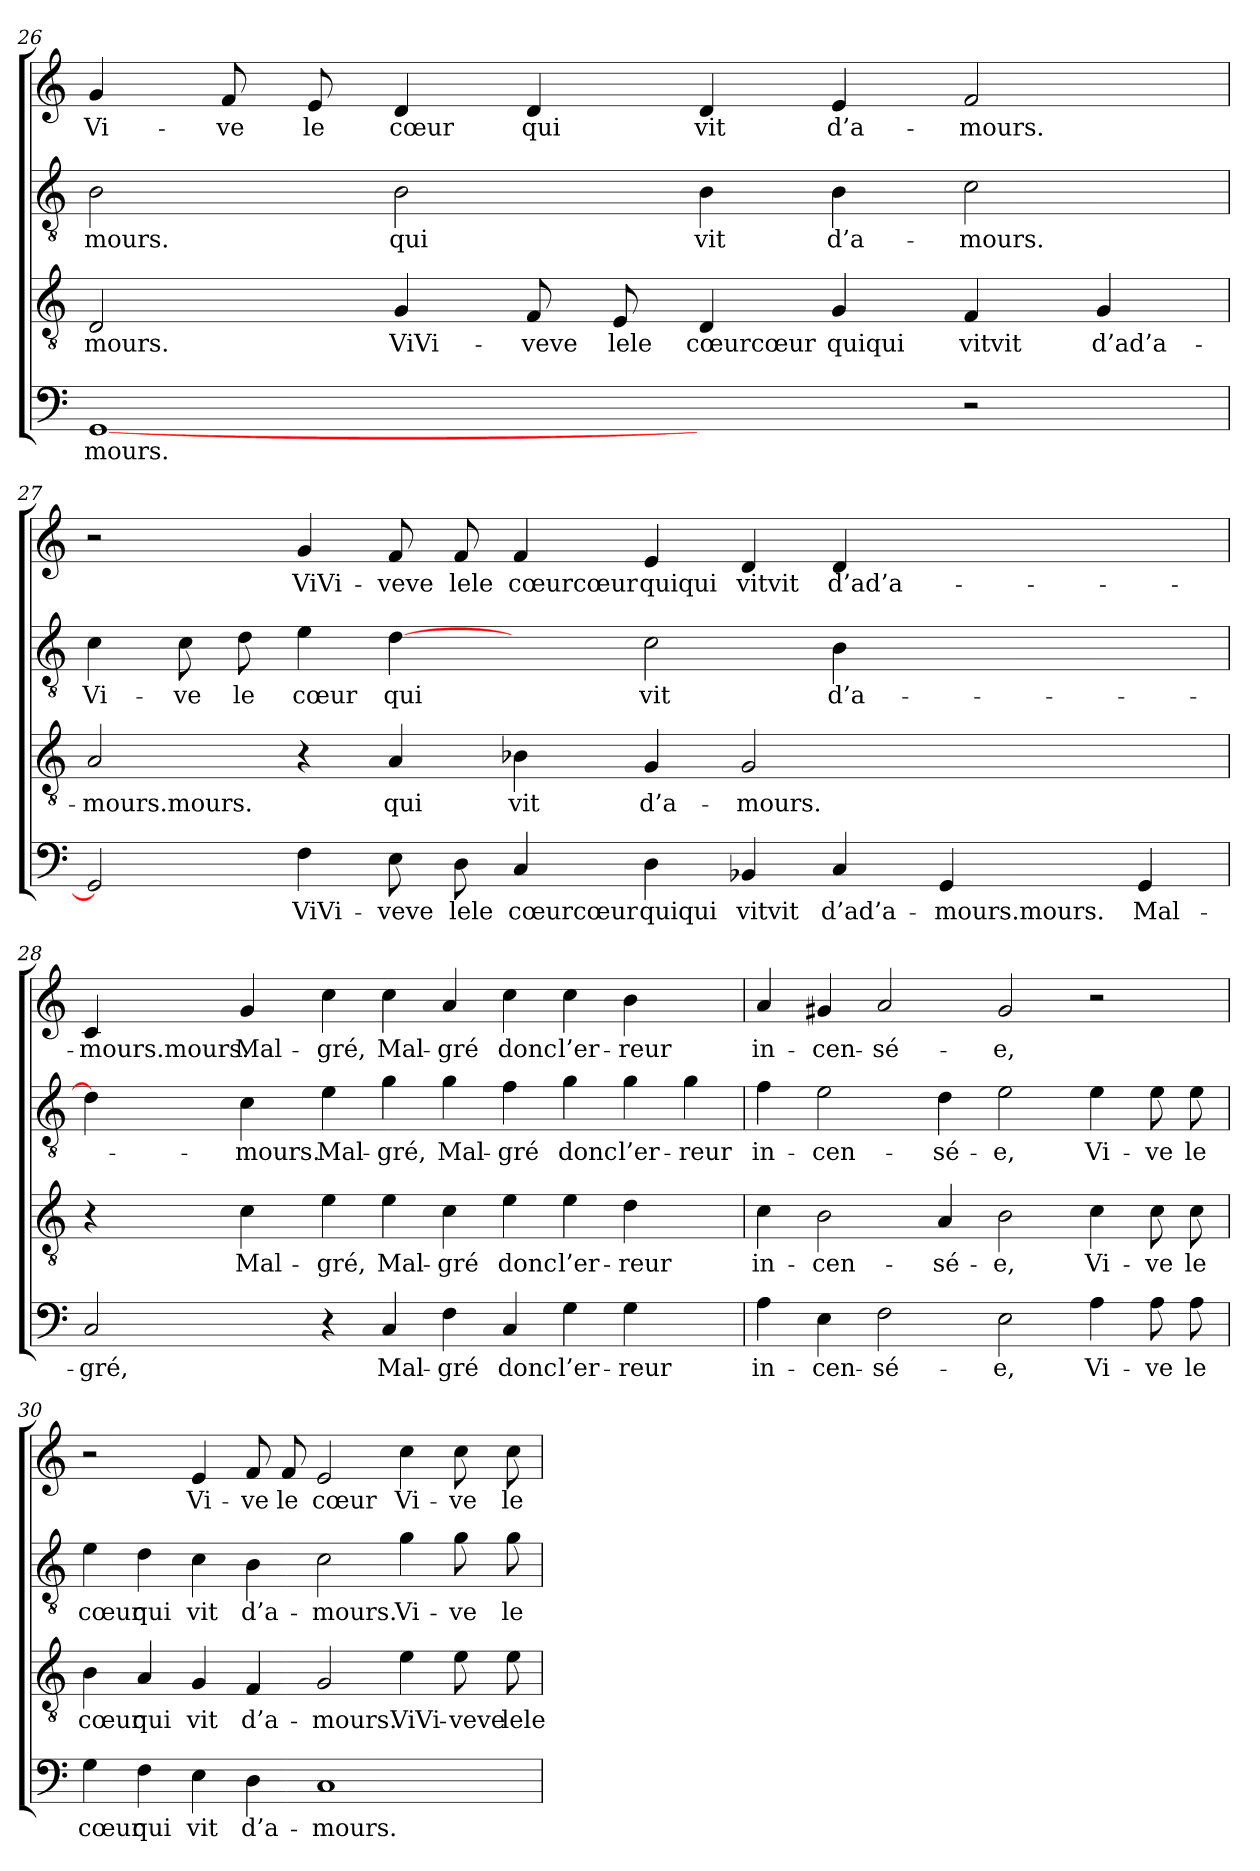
**kern	**text	**kern	**text	**kern	**text	**kern	**text
*part4	*part4	*part3	*part3	*part2	*part2	*part1	*part1
*staff4	*staff4	*staff3	*staff3	*staff2	*staff2	*staff1	*staff1
*clefF4	*	*clefGv2	*	*clefGv2	*	*clefG2	*
*k[]	*	*k[]	*	*k[]	*	*k[]	*
=26	=26	=26	=26	=26	=26	=26	=26
[1GG	-mours.	2D	-mours.	2B	-mours.	4g	Vi-
.	.	.	.	.	.	8f	-ve
.	.	.	.	.	.	8e	le
.	.	4G	ViVi-	2B	qui	4d	cœur
.	.	8F	-veve	.	.	4d	qui
.	.	8E	lele	.	.	.	.
2ryy	.	4D	cœurcœur	4B	vit	4d	vit
.	.	4G	quiqui	4B	d’a-	4e	d’a-
2r	.	4F	vitvit	2c	-mours.	2f	-mours.
.	.	4G	d’ad’a-	.	.	.	.
!!LO:PB:g=z
=27	=27	=27	=27	=27	=27	=27	=27
2GG]	.	2A	-mours.mours.	4c	Vi-	2r	.
.	.	.	.	8c	-ve	.	.
.	.	.	.	8d	le	.	.
4F	ViVi-	4r	.	4e	cœur	4g	ViVi-
8E	-veve	4A	qui	[4d	qui	8f	-veve
8D	lele	.	.	.	.	8f	lele
4C	cœurcœur	4B-X	vit	4ryy	.	4f	cœurcœur
4D	quiqui	4G	d’a-	2c	vit	4e	quiqui
4BB-X	vitvit	2G	-mours.	.	.	4d	vitvit
4C	d’ad’a-	.	.	4B	d’a-	4d	d’ad’a-
4GG	-mours.mours.	2ryy	.	2ryy	.	2ryy	.
4GG	Mal-	.	.	.	.	.	.
=28	=28	=28	=28	=28	=28	=28	=28
2C	-gré,	4r	.	4d]	.	4c	-mours.mours.
.	.	4c	Mal-	4c	-mours.	4g	Mal-
4r	.	4e	-gré,	4e	Mal-	4cc	-gré,
4C	Mal-	4e	Mal-	4g	-gré,	4cc	Mal-
4F	-gré	4c	-gré	4g	Mal-	4a	-gré
4C	donc	4e	donc	4f	-gré	4cc	donc
4G	l’er-	4e	l’er-	4g	donc	4cc	l’er-
4G	-reur	4d	-reur	4g	l’er-	4b	-reur
4ryy	.	4ryy	.	4g	-reur	4ryy	.
=29	=29	=29	=29	=29	=29	=29	=29
4A	in-	4c	in-	4f	in-	4a	in-
4E	-cen-	2B	-cen-	2e	-cen-	4g#X	-cen-
2F	-sé-	.	.	.	.	2a	-sé-
.	.	4A	-sé-	4d	-sé-	.	.
2E	-e,	2B	-e,	2e	-e,	2g#	-e,
4A	Vi-	4c	Vi-	4e	Vi-	2r	.
8A	-ve	8c	-ve	8e	-ve	.	.
8A	le	8c	le	8e	le	.	.
!!LO:LB:g=z
=30	=30	=30	=30	=30	=30	=30	=30
4G	cœur	4B	cœur	4e	cœur	2r	.
4F	qui	4A	qui	4d	qui	.	.
4E	vit	4G	vit	4c	vit	4e	Vi-
4D	d’a-	4F	d’a-	4B	d’a-	8f	-ve
.	.	.	.	.	.	8f	le
1C	-mours.	2G	-mours.	2c	-mours.	2e	cœur
.	.	4e	ViVi-	4g	Vi-	4cc	Vi-
.	.	8e	-veve	8g	-ve	8cc	-ve
.	.	8e	lele	8g	le	8cc	le
=	=	=	=	=	=	=	=
*-	*-	*-	*-	*-	*-	*-	*-
